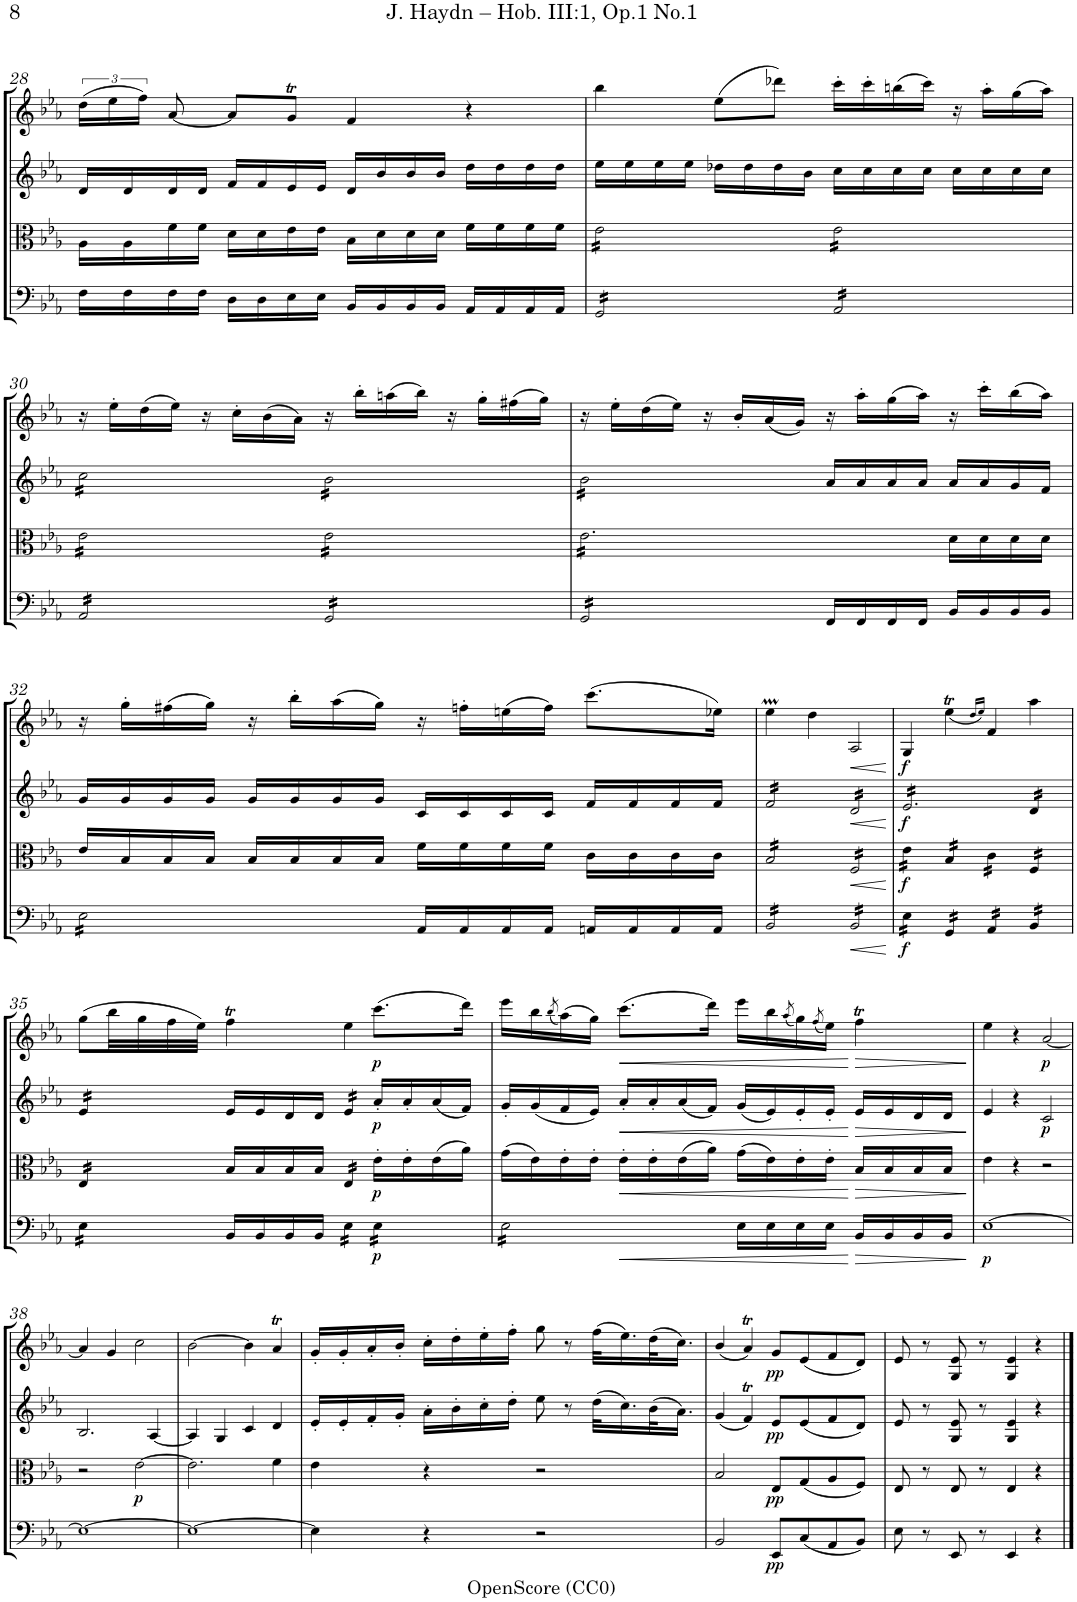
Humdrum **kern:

**kern	**dynam	**kern	**dynam	**kern	**dynam	**kern	**dynam
*part4	*part4	*part3	*part3	*part2	*part2	*part1	*part1
*staff4	*staff4	*staff3	*staff3	*staff2	*staff2	*staff1	*staff1
*I"Violoncello	*	*I"Viola	*	*I"Violin 2	*	*I"Violin 1	*
*I'Vc	*	*I'Vla	*	*I'Vln	*	*I'Vln	*
!!LO:PB:g=z
*clefF4	*	*clefC3	*	*clefG2	*	*clefG2	*
*k[b-e-a-]	*	*k[b-e-a-]	*	*k[b-e-a-]	*	*k[b-e-a-]	*
*M4/4	*	*M4/4	*	*M4/4	*	*M4/4	*
*met(c)	*	*met(c)	*	*met(c)	*	*met(c)	*
=28	=28	=28	=28	=28	=28	=28	=28
16F\LL	.	16A-\LL	.	16d/LL	.	(24dd\LL	.
.	.	.	.	.	.	24ee-\	.
16F\	.	16A-\	.	16d/	.	.	.
.	.	.	.	.	.	24ff\JJ)	.
16F\	.	16f\	.	16d/	.	[8a-/	.
16F\JJ	.	16f\JJ	.	16d/JJ	.	.	.
16D\LL	.	16d\LL	.	16f/LL	.	8a-/L]	.
16D\	.	16d\	.	16f/	.	.	.
16E-\	.	16e-\	.	16e-/	.	8gt/J	.
16E-\JJ	.	16e-\JJ	.	16e-/JJ	.	.	.
16BB-/LL	.	16B-\LL	.	16d/LL	.	4f/	.
16BB-/	.	16d\	.	16b-/	.	.	.
16BB-/	.	16d\	.	16b-/	.	.	.
16BB-/JJ	.	16d\JJ	.	16b-/JJ	.	.	.
16AA-/LL	.	16f\LL	.	16dd\LL	.	4r	.
16AA-/	.	16f\	.	16dd\	.	.	.
16AA-/	.	16f\	.	16dd\	.	.	.
16AA-/JJ	.	16f\JJ	.	16dd\JJ	.	.	.
=29	=29	=29	=29	=29	=29	=29	=29
*tremolo	*	*	*	*	*	*	*
*	*	*tremolo	*	*	*	*	*
16GG/LL	.	16e-\LL	.	16ee-\LL	.	4bb-\	.
16GG/	.	16e-\	.	16ee-\	.	.	.
16GG/	.	16e-\	.	16ee-\	.	.	.
16GG/	.	16e-\	.	16ee-\JJ	.	.	.
16GG/	.	16e-\	.	16dd-X\LL	.	(8ee-\L	.
16GG/	.	16e-\	.	16dd-\	.	.	.
16GG/	.	16e-\	.	16dd-\	.	8ddd-X\J)	.
16GG/JJ	.	16e-\JJ	.	16b-\JJ	.	.	.
16AA-/LL	.	16e-\LL	.	16cc\LL	.	16ccc'\LL	.
16AA-/	.	16e-\	.	16cc\	.	16ccc'\	.
16AA-/	.	16e-\	.	16cc\	.	(16bbn\	.
16AA-/	.	16e-\	.	16cc\JJ	.	16ccc\JJ)	.
16AA-/	.	16e-\	.	16cc\LL	.	16r	.
16AA-/	.	16e-\	.	16cc\	.	16aa-'\LL	.
16AA-/	.	16e-\	.	16cc\	.	(16gg\	.
16AA-/JJ	.	16e-\JJ	.	16cc\JJ	.	16aa-\JJ)	.
!!LO:LB:g=z
=30	=30	=30	=30	=30	=30	=30	=30
*	*	*	*	*tremolo	*	*	*
16AA-/LL	.	16e-\LL	.	16cc\LL	.	16r	.
16AA-/	.	16e-\	.	16cc\	.	16ee-'\LL	.
16AA-/	.	16e-\	.	16cc\	.	(16dd\	.
16AA-/	.	16e-\	.	16cc\	.	16ee-\JJ)	.
16AA-/	.	16e-\	.	16cc\	.	16r	.
16AA-/	.	16e-\	.	16cc\	.	16cc'\LL	.
16AA-/	.	16e-\	.	16cc\	.	(16b-\	.
16AA-/JJ	.	16e-\JJ	.	16cc\JJ	.	16a-\JJ)	.
16GG/LL	.	16e-\LL	.	16b-\LL	.	16r	.
16GG/	.	16e-\	.	16b-\	.	16bb-'\LL	.
16GG/	.	16e-\	.	16b-\	.	(16aan\	.
16GG/	.	16e-\	.	16b-\	.	16bb-\JJ)	.
16GG/	.	16e-\	.	16b-\	.	16r	.
16GG/	.	16e-\	.	16b-\	.	16gg'\LL	.
16GG/	.	16e-\	.	16b-\	.	(16ff#X\	.
16GG/JJ	.	16e-\JJ	.	16b-\JJ	.	16gg\JJ)	.
=31	=31	=31	=31	=31	=31	=31	=31
16GG/LL	.	16e-\LL	.	16b-\LL	.	16r	.
16GG/	.	16e-\	.	16b-\	.	16ee-'\LL	.
16GG/	.	16e-\	.	16b-\	.	(16dd\	.
16GG/	.	16e-\	.	16b-\	.	16ee-\JJ)	.
16GG/	.	16e-\	.	16b-\	.	16r	.
16GG/	.	16e-\	.	16b-\	.	16b-'/LL	.
16GG/	.	16e-\	.	16b-\	.	(16a-/	.
16GG/JJ	.	16e-\	.	16b-\JJ	.	16g/JJ)	.
*	*	*	*	*Xtremolo	*	*	*
*Xtremolo	*	*	*	*	*	*	*
16FF/LL	.	16e-\	.	16a-/LL	.	16r	.
16FF/	.	16e-\	.	16a-/	.	16aa-'\LL	.
16FF/	.	16e-\	.	16a-/	.	(16gg\	.
16FF/JJ	.	16e-\JJ	.	16a-/JJ	.	16aa-\JJ)	.
*	*	*Xtremolo	*	*	*	*	*
16BB-/LL	.	16d\LL	.	16a-/LL	.	16r	.
16BB-/	.	16d\	.	16a-/	.	16ccc'\LL	.
16BB-/	.	16d\	.	16g/	.	(16bb-\	.
16BB-/JJ	.	16d\JJ	.	16f/JJ	.	16aa-\JJ)	.
!!LO:LB:g=z
=32	=32	=32	=32	=32	=32	=32	=32
*tremolo	*	*	*	*	*	*	*
16E-\LL	.	16e-/LL	.	16g/LL	.	16r	.
16E-\	.	16B-/	.	16g/	.	16gg'\LL	.
16E-\	.	16B-/	.	16g/	.	(16ff#X\	.
16E-\	.	16B-/JJ	.	16g/JJ	.	16gg\JJ)	.
16E-\	.	16B-/LL	.	16g/LL	.	16r	.
16E-\	.	16B-/	.	16g/	.	16bb-'\LL	.
16E-\	.	16B-/	.	16g/	.	(16aa-\	.
16E-\JJ	.	16B-/JJ	.	16g/JJ	.	16gg\JJ)	.
*Xtremolo	*	*	*	*	*	*	*
16AA-/LL	.	16f\LL	.	16c/LL	.	16r	.
16AA-/	.	16f\	.	16c/	.	16ffn'\LL	.
16AA-/	.	16f\	.	16c/	.	(16een\	.
16AA-/JJ	.	16f\JJ	.	16c/JJ	.	16ff\JJ)	.
16AAn/LL	.	16c\LL	.	16f/LL	.	(8.ccc\L	.
16AA/	.	16c\	.	16f/	.	.	.
16AA/	.	16c\	.	16f/	.	.	.
16AA/JJ	.	16c\JJ	.	16f/JJ	.	16ee-X\Jk)	.
=33	=33	=33	=33	=33	=33	=33	=33
*tremolo	*	*	*	*	*	*	*
*	*	*tremolo	*	*	*	*	*
*	*	*	*	*tremolo	*	*	*
16BB-/LL	.	16B-/LL	.	16f/LL	.	4ee-M\	.
16BB-/	.	16B-/	.	16f/	.	.	.
16BB-/	.	16B-/	.	16f/	.	.	.
16BB-/	.	16B-/	.	16f/	.	.	.
16BB-/	.	16B-/	.	16f/	.	4dd\	.
16BB-/	.	16B-/	.	16f/	.	.	.
16BB-/	.	16B-/	.	16f/	.	.	.
16BB-/JJ	.	16B-/JJ	.	16f/JJ	.	.	.
!	!LO:HP:b	!	!LO:HP:b	!	!LO:HP:b	!	!LO:HP:b
16BB-/LL	<	16F/LL	<	16d/LL	<	2A-/	<
16BB-/	.	16F/	.	16d/	.	.	.
16BB-/	.	16F/	.	16d/	.	.	.
16BB-/	.	16F/	.	16d/	.	.	.
16BB-/	.	16F/	.	16d/	.	.	.
16BB-/	.	16F/	.	16d/	.	.	.
16BB-/	.	16F/	.	16d/	.	.	.
16BB-/JJ	.	16F/JJ	.	16d/JJ	.	.	.
.	.	.	[	.	[	.	[
=34	=34	=34	=34	=34	=34	=34	=34
!	!LO:DY:b	!	!LO:DY:b	!	!LO:DY:b	!	!LO:DY:b
16E-\LL	f	16e-\LL	f	16e-/LL	f	4G/	f
16E-\	.	16e-\	.	16e-/	.	.	.
16E-\	.	16e-\	.	16e-/	.	.	.
16E-\JJ	.	16e-\JJ	.	16e-/	.	.	.
16GG/LL	.	16B-/LL	.	16e-/	.	(<4ee-T\	.
16GG/	.	16B-/	.	16e-/	.	.	.
16GG/	.	16B-/	.	16e-/	.	.	.
16GG/JJ	.	16B-/JJ	.	16e-/	.	.	.
.	.	.	.	.	.	16qdd/LL	.
.	.	.	.	.	.	16qee-/JJ)	.
16AA-/LL	.	16c\LL	.	16e-/	.	4f/	.
16AA-/	.	16c\	.	16e-/	.	.	.
16AA-/	.	16c\	.	16e-/	.	.	.
16AA-/JJ	.	16c\JJ	.	16e-/JJ	.	.	.
16BB-/LL	.	16F/LL	.	16d/LL	.	4aa-\	.
16BB-/	.	16F/	.	16d/	.	.	.
16BB-/	.	16F/	.	16d/	.	.	.
16BB-/JJ	.	16F/JJ	.	16d/JJ	.	.	.
!!LO:LB:g=z
=35	=35	=35	=35	=35	=35	=35	=35
16E-\LL	.	16E-/LL	.	16e-/LL	.	(8gg\L	.
16E-\	.	16E-/	.	16e-/	.	.	.
16E-\	.	16E-/	.	16e-/	.	32bb-\LL	.
.	.	.	.	.	.	32gg\	.
16E-\JJ	.	16E-/JJ	.	16e-/JJ	.	32ff\	.
*	*	*	*	*Xtremolo	*	*	*
*	*	*Xtremolo	*	*	*	*	*
*Xtremolo	*	*	*	*	*	*	*
.	.	.	.	.	.	32ee-\JJJ)	.
16BB-/LL	.	16B-/LL	.	16e-/LL	.	4ffT\	.
16BB-/	.	16B-/	.	16e-/	.	.	.
16BB-/	.	16B-/	.	16d/	.	.	.
16BB-/JJ	.	16B-/JJ	.	16d/JJ	.	.	.
*tremolo	*	*	*	*	*	*	*
*	*	*tremolo	*	*	*	*	*
*	*	*	*	*tremolo	*	*	*
16E-\LL	.	16E-/LL	.	16e-/LL	.	4ee-\	.
16E-\	.	16E-/	.	16e-/	.	.	.
16E-\	.	16E-/	.	16e-/	.	.	.
16E-\JJ	.	16E-/JJ	.	16e-/JJ	.	.	.
*	*	*	*	*Xtremolo	*	*	*
*	*	*Xtremolo	*	*	*	*	*
!	!LO:DY:b	!	!LO:DY:b	!	!LO:DY:b	!	!LO:DY:b
16E-\LL	p	16e-'\LL	p	16a-'/LL	p	(8.ccc\L	p
16E-\	.	16e-'\	.	16a-'/	.	.	.
16E-\	.	(16e-\	.	(16a-/	.	.	.
16E-\JJ	.	16a-\JJ)	.	16f/JJ)	.	16ddd\Jk)	.
=36	=36	=36	=36	=36	=36	=36	=36
*^	*	*	*	*	*	*	*
16E-\LL	4ryy	.	(16g\LL	.	16g'/LL	.	16eee-\LL	.
16E-\	.	.	16e-\)	.	(16g/	.	16bb-\	.
.	.	.	.	.	.	.	(8qbb-/	.
16E-\	.	.	16e-'\	.	16f/	.	(16aa-\)	.
16E-\	.	.	16e-'\JJ	.	16e-/JJ)	.	16gg\JJ)	.
!	!	!	!	!LO:HP:b	!	!LO:HP:b	!	!LO:HP:b
16E-\	4ryy	.	16e-'\LL	<	16a-'/LL	<	(8.ccc\L	<
16E-\	.	.	16e-'\	.	16a-'/	.	.	.
16E-\	.	.	(16e-\	.	(16a-/	.	.	.
16E-\JJ	.	.	16a-\JJ)	.	16f/JJ)	.	16ddd\Jk)	.
*Xtremolo	*	*	*	*	*	*	*	*
16E-\LL	2ryy	.	(16g\LL	.	(16g/LL	.	16eee-\LL	.
16E-\	.	.	16e-\)	.	16e-/)	.	16bb-\	.
.	.	.	.	.	.	.	(8qaa-/	.
16E-\	.	.	16e-'\	.	16e-'/	.	16gg\)	.
.	.	.	.	.	.	.	(8qff/	.
16E-\JJ	.	.	16e-'\JJ	.	16e-'/JJ	.	16ee-\JJ)	.
!	!	!	!	!LO:HP:n=1:b	!	!LO:HP:n=1:b	!	!LO:HP:n=1:b
16BB-/LL	.	[	16B-/LL	[ >	16e-/LL	[ >	4ffT\	[ >
16BB-/	.	.	16B-/	.	16e-/	.	.	.
16BB-/	.	.	16B-/	.	16d/	.	.	.
16BB-/JJ	.	.	16B-/JJ	.	16d/JJ	.	.	.
*v	*v	*	*	*	*	*	*	*
.	.	.	]	.	]	.	]
=37	=37	=37	=37	=37	=37	=37	=37
!	!LO:DY:b	!	!	!	!	!	!
[1E-	p	4e-\	.	4e-/	.	4ee-\	.
.	.	4r	.	4r	.	4r	.
!	!	!	!	!	!LO:DY:b	!	!LO:DY:b
.	.	2r	.	2c/	p	[2a-/	p
!!LO:LB:g=z
=38	=38	=38	=38	=38	=38	=38	=38
1E-_	.	2r	.	2.B-/	.	4a-/]	.
.	.	.	.	.	.	4g/	.
!	!	!	!LO:DY:b	!	!	!	!
.	.	[2e-\	p	.	.	2cc\	.
.	.	.	.	[4A-/	.	.	.
=39	=39	=39	=39	=39	=39	=39	=39
1E-_	.	2.e-\]	.	4A-/]	.	[2b-\	.
.	.	.	.	4G/	.	.	.
.	.	.	.	4c/	.	4b-\]	.
.	.	4f\	.	4d/	.	4a-T/	.
=40	=40	=40	=40	=40	=40	=40	=40
4E-\]	.	4e-\	.	16e-'/LL	.	16g'/LL	.
.	.	.	.	16e-'/	.	16g'/	.
.	.	.	.	16f'/	.	16a-'/	.
.	.	.	.	16g'/JJ	.	16b-'/JJ	.
4r	.	4r	.	16a-'\LL	.	16cc'\LL	.
.	.	.	.	16b-'\	.	16dd'\	.
.	.	.	.	16cc'\	.	16ee-'\	.
.	.	.	.	16dd'\JJ	.	16ff'\JJ	.
2r	.	2r	.	8ee-\	.	8gg\	.
.	.	.	.	8r	.	8r	.
.	.	.	.	(32dd\KLL	.	(32ff\KLL	.
.	.	.	.	16.cc\)	.	16.ee-\)	.
.	.	.	.	(32b-\L	.	(32dd\L	.
.	.	.	.	16.a-\JJ)	.	16.cc\JJ)	.
=41	=41	=41	=41	=41	=41	=41	=41
2BB-/	.	2B-/	.	(4g/	.	(4b-/	.
.	.	.	.	4fT/)	.	4a-T/)	.
!	!LO:DY:b	!	!LO:DY:b	!	!LO:DY:b	!	!LO:DY:b
8EE-/L	pp	8E-/L	pp	8e-/L	pp	8g/L	pp
(8C/	.	(8G/	.	(8e-/	.	(8e-/	.
8AA-/	.	8A-/	.	8f/	.	8f/	.
8BB-/J)	.	8F/J)	.	8d/J)	.	8d/J)	.
=42	=42	=42	=42	=42	=42	=42	=42
8E-\	.	8E-/	.	8e-/	.	8e-/	.
8r	.	8r	.	8r	.	8r	.
8EE-/	.	8E-/	.	8G/ 8e-/	.	8G/ 8e-/	.
8r	.	8r	.	8r	.	8r	.
4EE-/	.	4E-/	.	4G/ 4e-/	.	4G/ 4e-/	.
4r	.	4r	.	4r	.	4r	.
==	==	==	==	==	==	==	==
*-	*-	*-	*-	*-	*-	*-	*-
